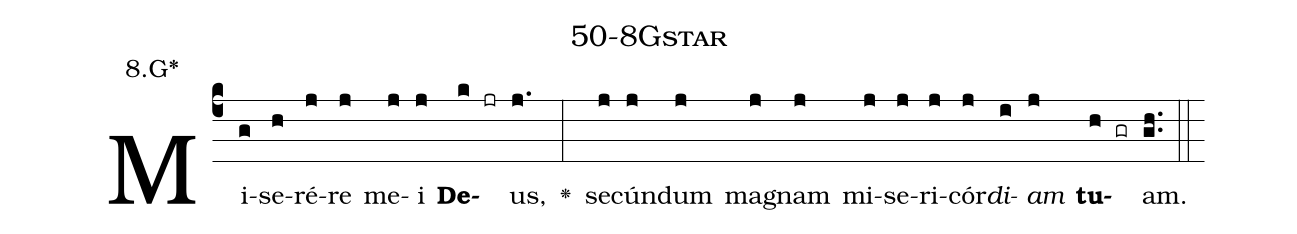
name: 50-8Gstar;
annotation: 8.G*;
%%
(c4)Mi(g)se(h)ré(j)re(j) me(j)i(j) <b>De</b>(k jr)us,(j.) <v>\greheightstar</v>(:) se(j)cún(j)dum(j) ma(j)gnam(j) mi(j)se(j)ri(j)cór(j)<i>di</i>(i)<i>am</i>(j) <b>tu</b>(h gr)am.(gh..) (::)


%E(j) u(j) o(i) u(j) a(h) e.(gh..) (::)
